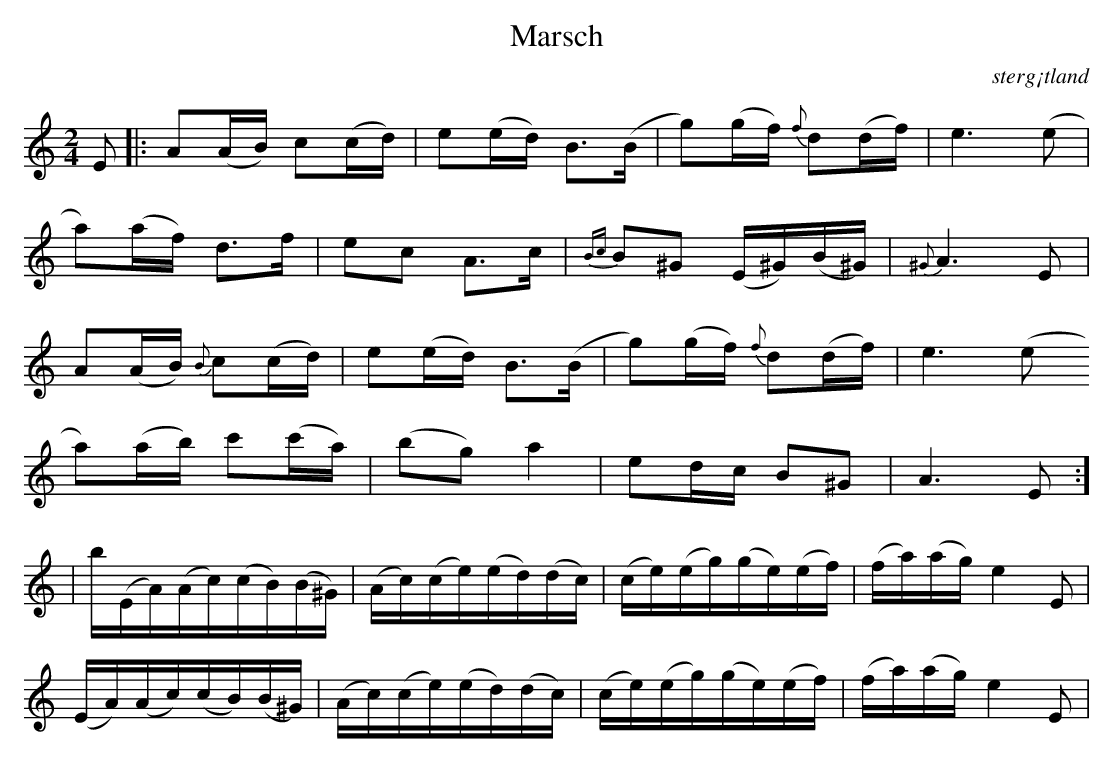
X:1
T:Marsch
O: sterg¡tland
M: 2/4
L: 1/16
K: Am
E2 |: A2(AB) c2(cd) | e2(ed) B3(B | g2)(gf){f} d2(df) | e6 (e2 |
a2)(af) d3f | e2c2 A3c |{Bc} B2^G2 (E^G)(B^G)|{^G} A6 E2 |
A2(AB){B} c2(cd) | e2(ed) B3(B | g2)(gf){f} d2(df) | e6 (e2
a2)(ab) c'2(c'a) | (b2g2) a4 | e2dc B2^G2| A6 E2:]
|bis(EA)(Ac)(cB)(B^G)|(Ac)(ce)(ed)(dc)|(ce)(eg)(ge)(ef)|(fa)(ag)e4E2|
(EA)(Ac)(cB)(B^G)|(Ac)(ce)(ed)(dc)|(ce)(eg)(ge)(ef)|(fa)(ag)e4E2|
